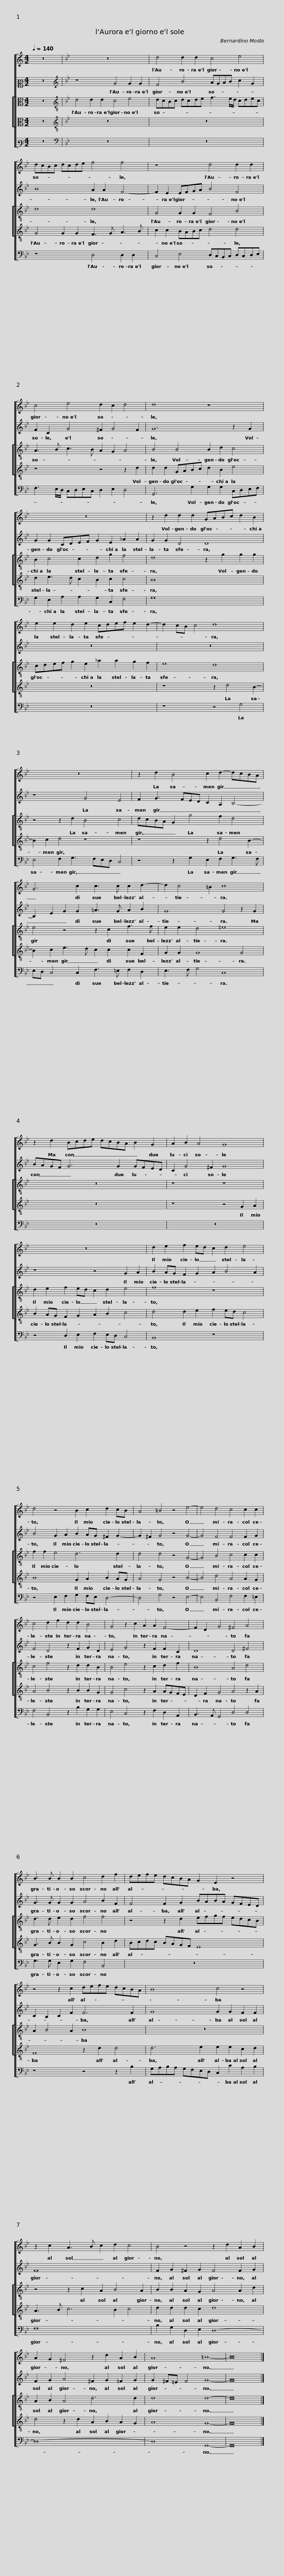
X:1
%%score [ 1 2 [ 3 4 ] 5 ]
L:1/8
Q:1/4=140
M:4/2
I:linebreak $
K:C
V:1 treble
V:2 alto2
V:3 alto
V:4 alto
V:5 bass3
V:1
 z16 |[K:Bb] z16 | d4 d2 d2 c4 e4 |$ dcBc dcde f4 f4 | z8 d4 d2 d2 |$ %5
 c4 e4 d2 c2 d4 |$ d8 z8 | z16 |$ z2 d2 d2 d2 GABc d2 B2 |$ e2 e2 d2 e2 cdef e2 d2- | %10
 d2 cB c4 d8 | z16 |$ z2 d2 B4 c2 d2- dcBA | G6 c2 c3 c c2 d2- | d2 c4 =B2 c8 |$ %15
 z2 d2 Bcde dcBA B2 G2 | A2 B2 A4 G8 | z16 |$ d2 e2 f2 ed c2 d2 e4 | d4 z4 B2 c2 d2 cB | %20
 A4 =B4 z4 e4- |$ e4 d4 c4 c2 c2 | c4 d2 f2 d2 d2 B4 | G4 z2 c2 A2 A2 F4- |$ F2 D2 G4 ^F4 A4 | %25
 B3 B B2 B2 c4 d2 f2 | defe dcBA G2 E2 z4 |$ z4 z2 c2 defe dcBA | B8 c4 z4 | z2 c2 A3 B c2 d2 c4 |$ %30
 B4 z4 z2 d2 A2 B2 | A2 G2 ^F4 z2 d2 A2 B2 | A8 =B8- | B16 |] %34
V:2
 z16 |[K:Bb][K:treble] z8 G4 G2 G2 | F4 B4 AGAB c2 G2 |$ B8 A2 A2 F4- | F2 E2 EFGA B4 F4 |$ %5
 F2 C2 G4 ^F2 G4 F2 |$ G12 z2 G2 | G2 G2 CDEF G2 E2 _A2 A2 |$ G2 G2 D4 D8 |$ z16 | %10
 z16 | z8 G4 E4 |$ F2 G3 FED C2 A,2 B,4- | B,2 E2 G2 G2 !courtesy!=A3 G A2 B2 | G8 G4 z2 G2 |$ %15
 BAGF G6 G2 GFED | C2 G4 ^F2 G8 | z8 z4 G2 A2 |$ B2 AG F2 G2 A2 B4 A2 | B4 G2 A2 B2 AG ^F2 G2- | %20
 G2 ^F2 G4 z4 G4- |$ G4 F4 F4 F2 G2 | F4 D4 z2 F2 G2 D2 | E4 G4 z2 F2 F2 C2 |$ D8 D4 ^F4 | %25
 G3 G G2 G2 A4 B2 F2 | F4 F2 G2 BABA GFED |$ C2 B,2 C2 F2 F6 F2 | G8 G2 G2 F2 F2 | F16 |$ %30
 F2 G2 ^F2 G2 F4 F2 G2 | F2 G2 A4 ^F2 G2 =F2 G2 | G2 ^F=E F4 G8- | G16 |] %34
V:3
 z16 |[K:Bb][K:treble-8] d4 d2 d2 c4 e4 | dcBc dcde f3 e/d/ cdec |$ d8 d8 | G4 G2 G2 F4 B4 |$ %5
 A3 B c3 B A2 G2 A4 |$ B4 B4 B2 d2 c4 | B2 c4 c2 d2 g2 f4 |$ d8 z2 g2 g2 g2 |$ cdef g2 e2 _a2 a2 g2 f2 | %10
 e8 d8 | z4 z2 d2 B4 c4 |$ dcBA G2 g4 f2 d4 | e4 z4 z2 c2 f3 f | e2 e2 d4 =e8 |$ %15
 z16 | z8 z8 | d2 e2 f2 ed c2 d2 e4 |$ f8 z8 | f2 f2 e4 d6 d2 | %20
 d4 d4 z4 G4- |$ G4 B4 c4 c2 c2 | c4 f4 z2 d2 d2 B2 | B4 e4 z2 c2 d2 f2 |$ B8 A4 d4 | %25
 d3 d e2 d2 f4 f4 | z4 z2 d2 efgf edcB |$ A2 B4 A2 B8 | z16 | z4 z2 c2 A2 B4 A2 |$ %30
 B2 B2 A2 G2 A4 A2 d2 | A2 B2 A4 d6 d2 | d8 d8- | d16 |] %34
V:4
 z16 |[K:Bb][K:treble-8] z16 | z16 |$ G4 G2 G2 F3 G A3 B | c2 c2 BABc d4 d4 |$ %5
 z8 z4 z2 d2 |$ d2 d2 GABc d2 B2 e4 | d2 e3 d c2 B2 c2 c4 |$ B16 |$ z16 | %10
 z8 z2 d4 B2- | B2 c2 d4 z8 |$ z8 z2 d4 B2- | B2 c2 e3 d c2 c2 c2 F2 | G2 G2 G8 G4 |$ %15
 z16 | z8 z4 G2 A2 | B2 AG F2 G2 A2 B2 c4 |$ d4 d2 e2 f2 ed c4 | B8 G2 A2 B2 AG | %20
 A4 G4 z4 B4- |$ B4 d4 A4 A2 G2 | A4 B4 z2 B2 B2 G2 | G4 c4 z2 A2 AGFE |$ D2 F2 G4 A4 z2 A2 | %25
 G3 B B2 G2 c4 B2 d2 | Bcdc BAGF E8 |$ F8 z2 d2 d4 | d6 e2 e2 e2 c2 d2 | A3 B c6 B2 c4 |$ %30
 d2 d2 d2 c2 d8 | d4 z2 d2 A2 B2 A2 G2 | A8 G8- | G16 |] %34
V:5
 z16 |[K:Bb][K:bass] z16 | z16 |$ z8 D,4 D,2 D,2 | C,4 E,4 D,C,B,,C, D,C,D,E, |$ %5
 F,3 E,/D,/ C,D,E,C, D,2 E,2 D,4 |$ G,,6 G,2 G,2 G,2 C,D,E,F, | G,2 E,2 A,2 A,2 G,2 C,2 F,4 |$ G,16 |$ z16 | %10
 z8 z4 G,4 | E,4 F,2 G,3 F,E,D, C,4 |$ z4 z2 G,2 E,2 F,2 G,3 F, | E,D, C,4 C,2 F,3 =E, F,2 D,2 | E,3 F, G,4 C,8 |$ %15
 z16 | z16 | z4 D,2 E,2 F,2 E,D, C,4 |$ B,,8 z8 | z4 E,2 F,2 G,2 F,E, D,4- | %20
 D,4 G,4 z4 E,4- |$ E,4 B,,4 F,4 F,2 =E,2 | F,4 B,,4 z2 B,2 G,2 G,2 | E,4 C,4 z2 F,2 D,2 A,,2 |$ B,,3 A,, G,,4 D,4 D,4 | %25
 G,3 G, E,2 G,2 F,4 B,,4 | z16 |$ z8 z4 z2 B,2 | G,A,B,A, G,F,E,D, C,2 C2 A,2 B,2 | F,16 |$ %30
 B,2 G,2 D,2 E,2 D,8- | D,16- | D,8 G,,8- | G,,16 |] %34
